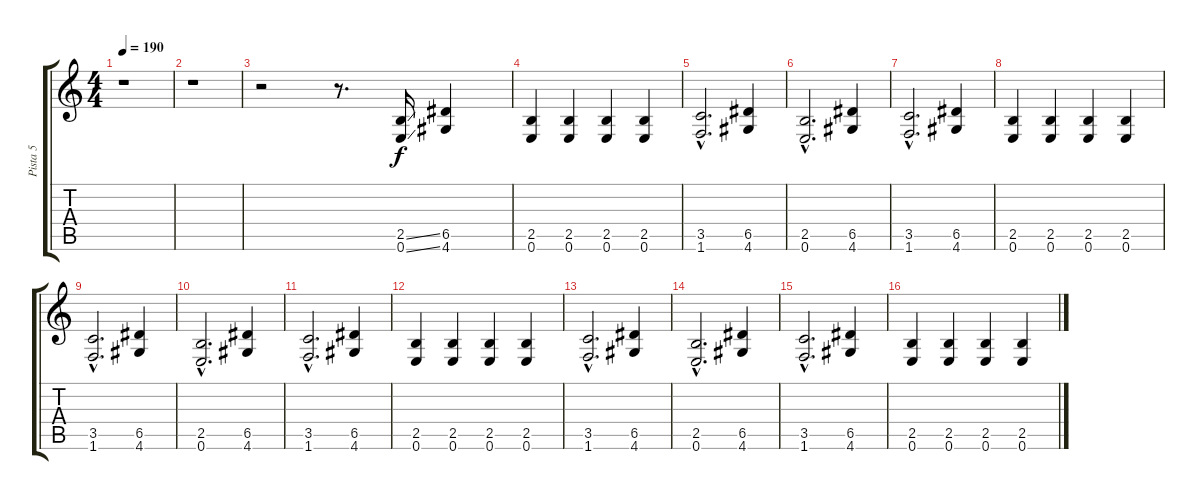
\track ("Pista 5" "Pista 5") {instrument distortionguitar}
\staff {score tabs}
\tuning (E4 B3 G3 D3 A2 E2) {hide}
\ts (4 4)
\tempo 190
\clef g2
\ks c
r.1{dy f instrument distortionguitar} |
r.1 |
r.2 r.8{d} (2.5{ss} 0.6{ss}).16 (6.5 4.6).4 |
(2.5 0.6).4 (2.5 0.6).4 (2.5 0.6).4 (2.5 0.6).4 |
(3.5{hac} 1.6{hac}).2{d} (6.5 4.6).4 |
(2.5{hac} 0.6{hac}).2{d} (6.5 4.6).4 |
(3.5{hac} 1.6{hac}).2{d} (6.5 4.6).4 |
(2.5 0.6).4 (2.5 0.6).4 (2.5 0.6).4 (2.5 0.6).4 |
(3.5{hac} 1.6{hac}).2{d} (6.5 4.6).4 |
(2.5{hac} 0.6{hac}).2{d} (6.5 4.6).4 |
(3.5{hac} 1.6{hac}).2{d} (6.5 4.6).4 |
(2.5 0.6).4 (2.5 0.6).4 (2.5 0.6).4 (2.5 0.6).4 |
(3.5{hac} 1.6{hac}).2{d} (6.5 4.6).4 |
(2.5{hac} 0.6{hac}).2{d} (6.5 4.6).4 |
(3.5{hac} 1.6{hac}).2{d} (6.5 4.6).4 |
(2.5 0.6).4 (2.5 0.6).4 (2.5 0.6).4 (2.5 0.6).4
